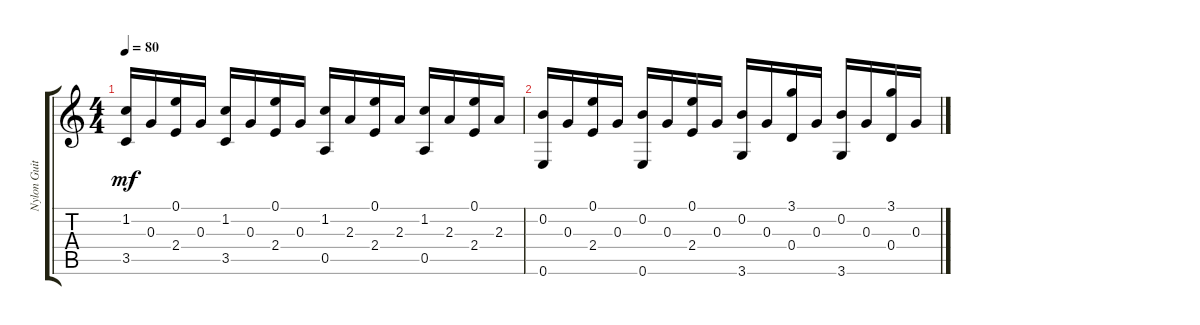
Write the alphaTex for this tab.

\track ("Nylon Guitar" "Nylon Guit") {instrument acousticguitarnylon}
\staff {score tabs}
\tuning (E4 B3 G3 D3 A2 E2) {hide}
\ts (4 4)
\tempo 80
\clef g2
\ks c
(1.2 3.5).16{dy mf instrument acousticguitarnylon} 0.3.16 (0.1 2.4).16 0.3.16 (1.2 3.5).16 0.3.16 (0.1 2.4).16 0.3.16 (1.2 0.5).16 2.3.16 (0.1 2.4).16 2.3.16 (1.2 0.5).16 2.3.16 (0.1 2.4).16 2.3.16 |
(0.2 0.6).16 0.3.16 (0.1 2.4).16 0.3.16 (0.2 0.6).16 0.3.16 (0.1 2.4).16 0.3.16 (0.2 3.6).16 0.3.16 (3.1 0.4).16 0.3.16 (0.2 3.6).16 0.3.16 (3.1 0.4).16 0.3.16
